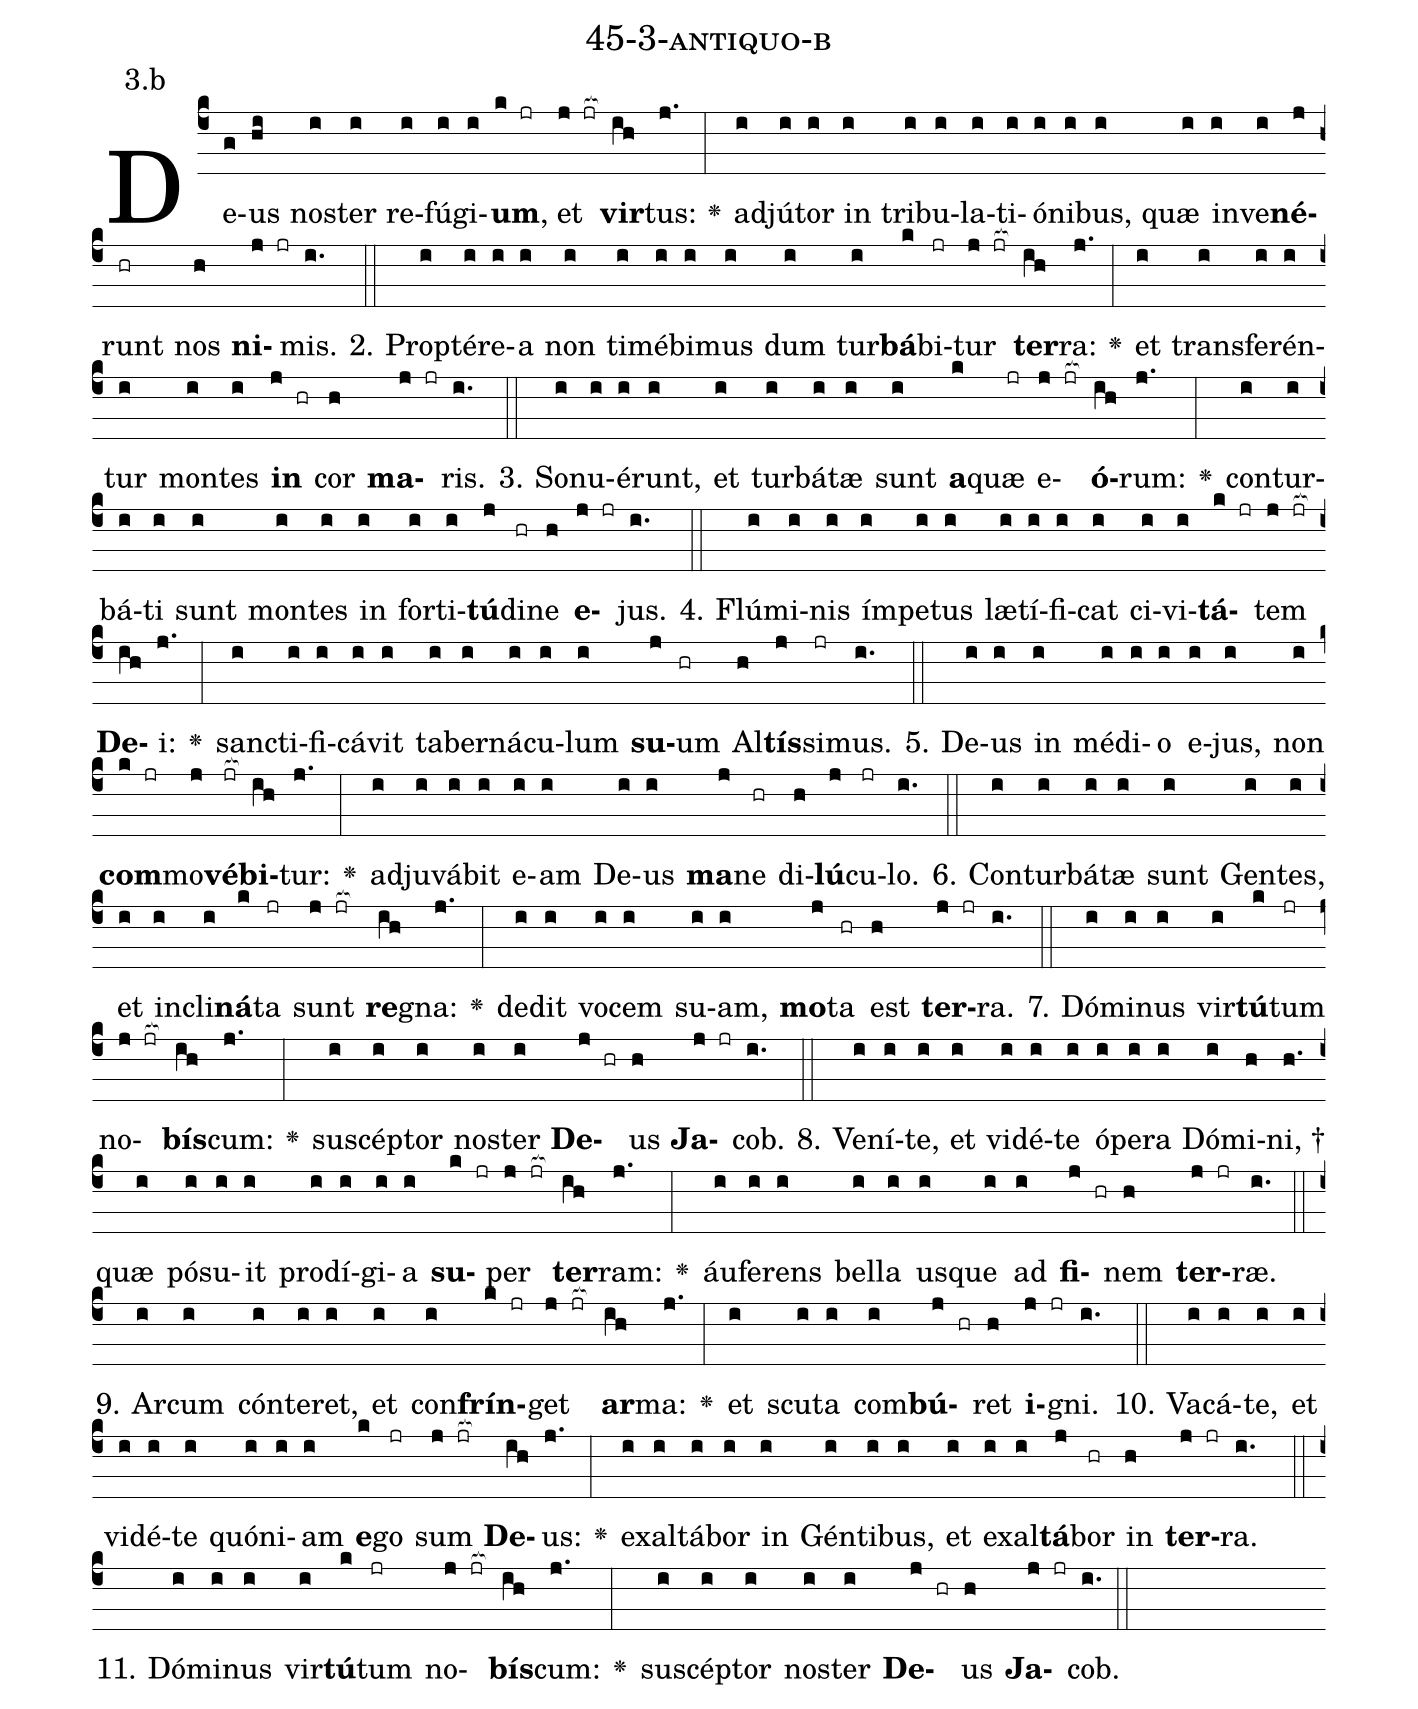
name: 45-3-antiquo-b;
annotation: 3.b;
%%
(c4)De(g)us(hi) nos(i)ter(i) re(i)fú(i)gi(i)<b>um</b>,(k jr) et(j jr[ocb:1{]) <b>vir</b>(ih[ocb:0}])tus:(j.) <v>\greheightstar</v>(:) ad(i)jú(i)tor(i) in(i) tri(i)bu(i)la(i)ti(i)ó(i)ni(i)bus,(i) quæ(i) in(i)ve(i)<b>né</b>(j)runt(hr) nos(h) <b>ni</b>(j jr)mis.(i.) (::)
2. Prop(i)tér(i)e(i)a(i) non(i) ti(i)mé(i)bi(i)mus(i) dum(i) tur(i)<b>bá</b>(k)bi(jr)tur(j jr[ocb:1{]) <b>ter</b>(ih[ocb:0}])ra:(j.) <v>\greheightstar</v>(:) et(i) trans(i)fe(i)rén(i)tur(i) mon(i)tes(i) <b>in</b>(j hr) cor(h) <b>ma</b>(j jr)ris.(i.) (::)
3. So(i)nu(i)é(i)runt,(i) et(i) tur(i)bá(i)tæ(i) sunt(i) <b>a</b>(k)quæ(jr) e(j jr[ocb:1{])<b>ó</b>(ih[ocb:0}])rum:(j.) <v>\greheightstar</v>(:) con(i)tur(i)bá(i)ti(i) sunt(i) mon(i)tes(i) in(i) for(i)ti(i)<b>tú</b>(j)di(hr)ne(h) <b>e</b>(j jr)jus.(i.) (::)
4. Flú(i)mi(i)nis(i) ím(i)pe(i)tus(i) læ(i)tí(i)fi(i)cat(i) ci(i)vi(i)<b>tá</b>(k jr)tem(j jr[ocb:1{]) <b>De</b>(ih[ocb:0}])i:(j.) <v>\greheightstar</v>(:) sanc(i)ti(i)fi(i)cá(i)vit(i) ta(i)ber(i)ná(i)cu(i)lum(i) <b>su</b>(j)um(hr) Al(h)<b>tís</b>(j)si(jr)mus.(i.) (::)
5. De(i)us(i) in(i) mé(i)di(i)o(i) e(i)jus,(i) non(i) <b>com</b>(k jr)mo(j)<b>vé</b>(jr[ocb:1{])<b>bi</b>(ih[ocb:0}])tur:(j.) <v>\greheightstar</v>(:) ad(i)ju(i)vá(i)bit(i) e(i)am(i) De(i)us(i) <b>ma</b>(j)ne(hr) di(h)<b>lú</b>(j)cu(jr)lo.(i.) (::)
6. Con(i)tur(i)bá(i)tæ(i) sunt(i) Gen(i)tes,(i) et(i) in(i)cli(i)<b>ná</b>(k)ta(jr) sunt(j jr[ocb:1{]) <b>re</b>(ih[ocb:0}])gna:(j.) <v>\greheightstar</v>(:) de(i)dit(i) vo(i)cem(i) su(i)am,(i) <b>mo</b>(j)ta(hr) est(h) <b>ter</b>(j jr)ra.(i.) (::)
7. Dó(i)mi(i)nus(i) vir(i)<b>tú</b>(k)tum(jr) no(j jr[ocb:1{])<b>bís</b>(ih[ocb:0}])cum:(j.) <v>\greheightstar</v>(:) su(i)scép(i)tor(i) nos(i)ter(i) <b>De</b>(j hr)us(h) <b>Ja</b>(j jr)cob.(i.) (::)
8. Ve(i)ní(i)te,(i) et(i) vi(i)dé(i)te(i) ó(i)pe(i)ra(i) Dó(i)mi(h)ni, †(h.) quæ(i) pó(i)su(i)it(i) prod(i)í(i)gi(i)a(i) <b>su</b>(k jr)per(j jr[ocb:1{]) <b>ter</b>(ih[ocb:0}])ram:(j.) <v>\greheightstar</v>(:) áu(i)fe(i)rens(i) bel(i)la(i) us(i)que(i) ad(i) <b>fi</b>(j hr)nem(h) <b>ter</b>(j jr)ræ.(i.) (::)
9. Ar(i)cum(i) cón(i)te(i)ret,(i) et(i) con(i)<b>frín</b>(k jr)get(j jr[ocb:1{]) <b>ar</b>(ih[ocb:0}])ma:(j.) <v>\greheightstar</v>(:) et(i) scu(i)ta(i) com(i)<b>bú</b>(j hr)ret(h) <b>i</b>(j jr)gni.(i.) (::)
10. Va(i)cá(i)te,(i) et(i) vi(i)dé(i)te(i) quón(i)i(i)am(i) <b>e</b>(k)go(jr) sum(j jr[ocb:1{]) <b>De</b>(ih[ocb:0}])us:(j.) <v>\greheightstar</v>(:) ex(i)al(i)tá(i)bor(i) in(i) Gén(i)ti(i)bus,(i) et(i) ex(i)al(i)<b>tá</b>(j)bor(hr) in(h) <b>ter</b>(j jr)ra.(i.) (::)
11. Dó(i)mi(i)nus(i) vir(i)<b>tú</b>(k)tum(jr) no(j jr[ocb:1{])<b>bís</b>(ih[ocb:0}])cum:(j.) <v>\greheightstar</v>(:) su(i)scép(i)tor(i) nos(i)ter(i) <b>De</b>(j hr)us(h) <b>Ja</b>(j jr)cob.(i.) (::)
